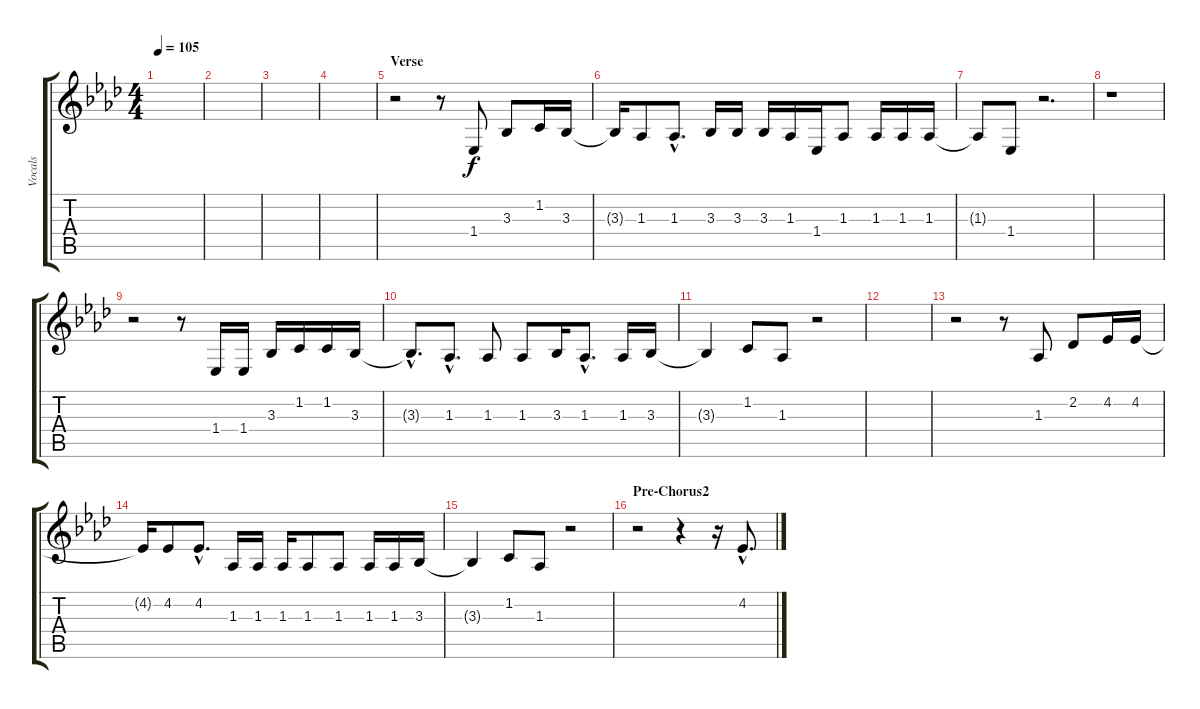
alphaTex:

\track ("Vocals" "Vocals") {instrument altosax}
\staff {score tabs}
\tuning (E4 B3 G3 D3 A2 E2) {hide}
\ts (4 4)
\tempo 105
\clef g2
\ks ab
|
|
|
|
\section ("" "Verse")
r.2 r.8 1.4.8 3.3.8 1.2.16 3.3.16 |
3.3{t}.16 1.3.8 1.3{hac}.8{d} 3.3.16 3.3.16 3.3.16 1.3.16 1.4.16 1.3.8 1.3.16 1.3.16 1.3.16 |
1.3{t}.8 1.4.8 r.2{d} |
r.1 |
r.2 r.8 1.4.16 1.4.16 3.3.16 1.2.16 1.2.16 3.3.16 |
3.3{hac t}.8{d} 1.3{hac}.8{d} 1.3.8 1.3.8 3.3.16 1.3{hac}.8{d} 1.3.16 3.3.16 |
3.3{t}.4 1.2.8 1.3.8 r.2 |
|
r.2 r.8 1.3.8 2.2.8 4.2.16 4.2.16 |
4.2{t}.16 4.2.8 4.2{hac}.8{d} 1.3.16 1.3.16 1.3.16 1.3.8 1.3.8 1.3.16 1.3.16 3.3.16 |
3.3{t}.4 1.2.8 1.3.8 r.2 |
\section ("" "Pre-Chorus2")
r.2 r.4 r.16 4.2{hac}.8{d}
